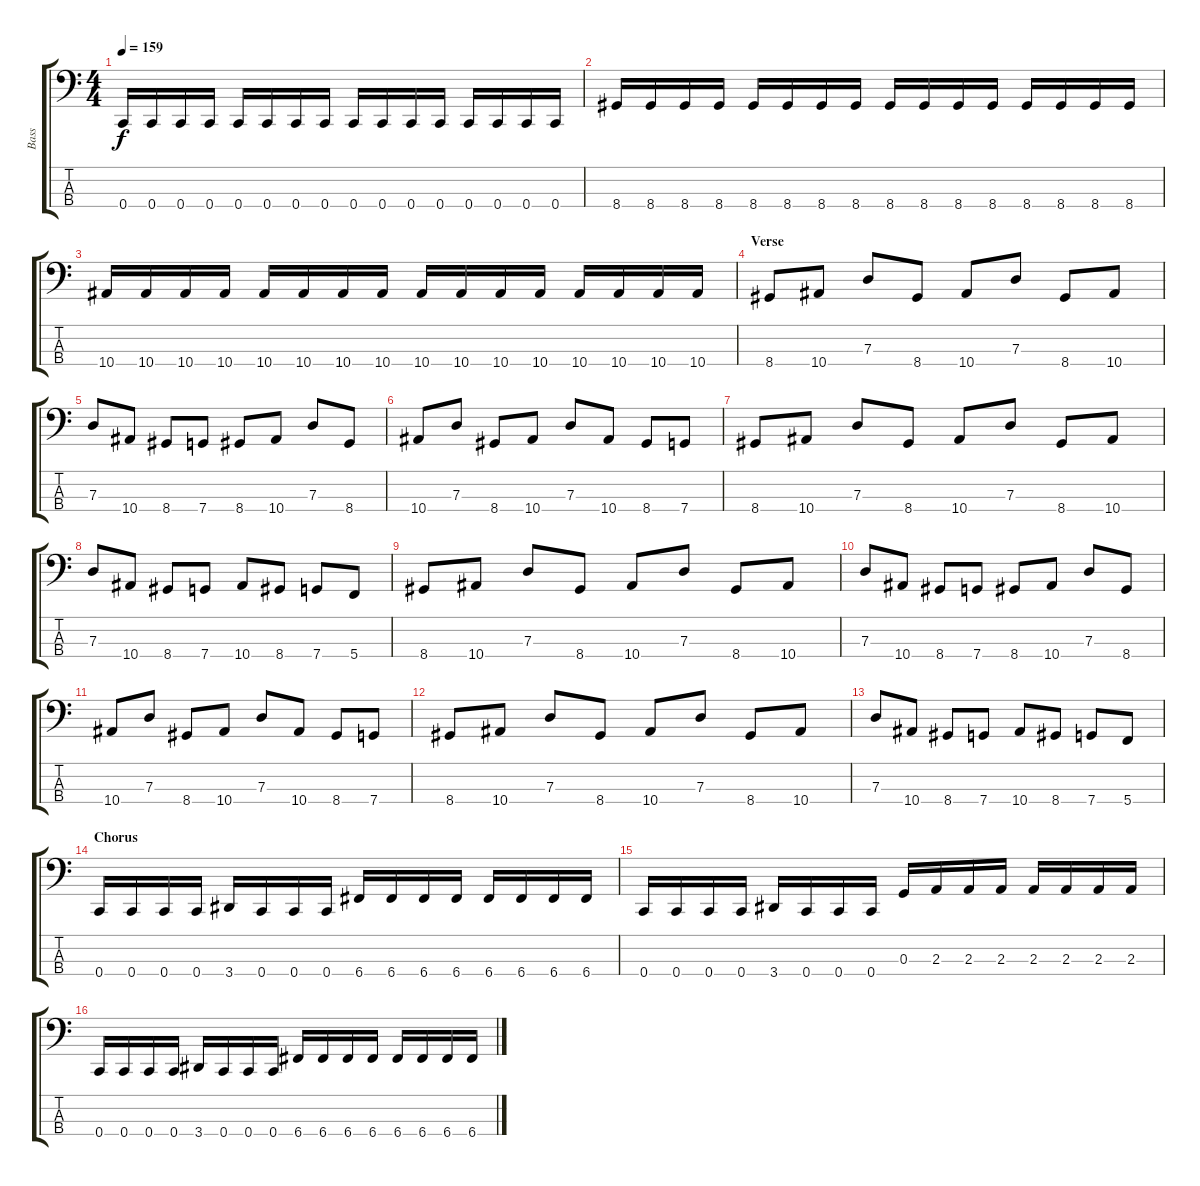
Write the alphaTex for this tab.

\track ("Bass" "Bass") {instrument electricbasspick}
\staff {score tabs}
\tuning (F2 C2 G1 C1) {hide}
\ts (4 4)
\tempo 159
\clef f4
\ks c
0.4.16{dy f} 0.4.16 0.4.16 0.4.16 0.4.16 0.4.16 0.4.16 0.4.16 0.4.16 0.4.16 0.4.16 0.4.16 0.4.16 0.4.16 0.4.16 0.4.16 |
8.4.16 8.4.16 8.4.16 8.4.16 8.4.16 8.4.16 8.4.16 8.4.16 8.4.16 8.4.16 8.4.16 8.4.16 8.4.16 8.4.16 8.4.16 8.4.16 |
10.4.16 10.4.16 10.4.16 10.4.16 10.4.16 10.4.16 10.4.16 10.4.16 10.4.16 10.4.16 10.4.16 10.4.16 10.4.16 10.4.16 10.4.16 10.4.16 |
\section ("" "Verse")
8.4.8 10.4.8 7.3.8 8.4.8 10.4.8 7.3.8 8.4.8 10.4.8 |
7.3.8 10.4.8 8.4.8 7.4.8 8.4.8 10.4.8 7.3.8 8.4.8 |
10.4.8 7.3.8 8.4.8 10.4.8 7.3.8 10.4.8 8.4.8 7.4.8 |
8.4.8 10.4.8 7.3.8 8.4.8 10.4.8 7.3.8 8.4.8 10.4.8 |
7.3.8 10.4.8 8.4.8 7.4.8 10.4.8 8.4.8 7.4.8 5.4.8 |
8.4.8 10.4.8 7.3.8 8.4.8 10.4.8 7.3.8 8.4.8 10.4.8 |
7.3.8 10.4.8 8.4.8 7.4.8 8.4.8 10.4.8 7.3.8 8.4.8 |
10.4.8 7.3.8 8.4.8 10.4.8 7.3.8 10.4.8 8.4.8 7.4.8 |
8.4.8 10.4.8 7.3.8 8.4.8 10.4.8 7.3.8 8.4.8 10.4.8 |
7.3.8 10.4.8 8.4.8 7.4.8 10.4.8 8.4.8 7.4.8 5.4.8 |
\section ("" "Chorus")
0.4.16 0.4.16 0.4.16 0.4.16 3.4.16 0.4.16 0.4.16 0.4.16 6.4.16 6.4.16 6.4.16 6.4.16 6.4.16 6.4.16 6.4.16 6.4.16 |
0.4.16 0.4.16 0.4.16 0.4.16 3.4.16 0.4.16 0.4.16 0.4.16 0.3.16 2.3.16 2.3.16 2.3.16 2.3.16 2.3.16 2.3.16 2.3.16 |
0.4.16 0.4.16 0.4.16 0.4.16 3.4.16 0.4.16 0.4.16 0.4.16 6.4.16 6.4.16 6.4.16 6.4.16 6.4.16 6.4.16 6.4.16 6.4.16
